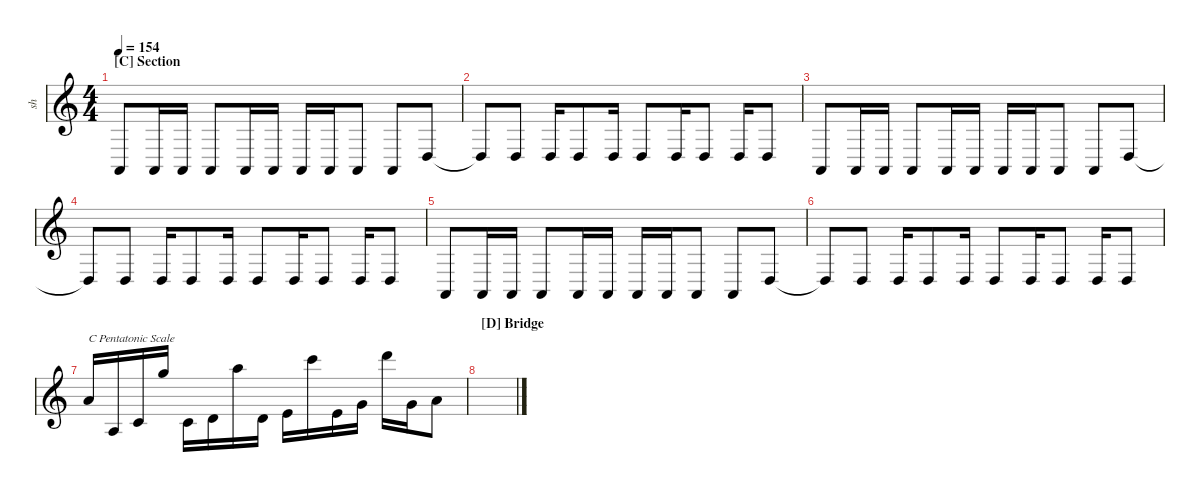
\defaultSystemsLayout 4
\hideDynamics
\bracketExtendMode nobrackets
\otherSystemsTrackNameOrientation horizontal
\track ("Distortion Guitar Fish" "sh") {instrument distortionguitar}
\staff {score}
\tuning (E4 B3 G3 D3 A2 E2 A1)
\ts (4 4)
\section ("C" "Section")
\tempo 154
\clef g2
\ks c
0.7.8{dy mf beam Up} 0.7{pm}.16{beam Up} 0.7{pm}.16{beam Up} 0.7.8{beam Up} 0.7{pm}.16{beam Up} 0.7{pm}.16{beam Up} 0.7{pm}.16{beam Up} 0.7{pm}.16{beam Up} 0.7.8{beam Up} 0.7.8{beam Up} 5.7.8{beam Up} |
5.7{t}.8{beam Up} 5.7.8{beam Up} 5.7{pm}.16{beam Up} 5.7.8{beam Up} 5.7{pm}.16{beam Up} 5.7.8{beam Up} 5.7{pm}.16{beam Up} 5.7.8{beam Up} 5.7{pm}.16{beam Up} 5.7.8{beam Up} |
0.7.8{beam Up} 0.7{pm}.16{beam Up} 0.7{pm}.16{beam Up} 0.7.8{beam Up} 0.7{pm}.16{beam Up} 0.7{pm}.16{beam Up} 0.7{pm}.16{beam Up} 0.7{pm}.16{beam Up} 0.7.8{beam Up} 0.7.8{beam Up} 5.7.8{beam Up} |
5.7{t}.8{beam Up} 5.7.8{beam Up} 5.7{pm}.16{beam Up} 5.7.8{beam Up} 5.7{pm}.16{beam Up} 5.7.8{beam Up} 5.7{pm}.16{beam Up} 5.7.8{beam Up} 5.7{pm}.16{beam Up} 5.7.8{beam Up} |
0.7.8{beam Up} 0.7{pm}.16{beam Up} 0.7{pm}.16{beam Up} 0.7.8{beam Up} 0.7{pm}.16{beam Up} 0.7{pm}.16{beam Up} 0.7{pm}.16{beam Up} 0.7{pm}.16{beam Up} 0.7.8{beam Up} 0.7.8{beam Up} 5.7.8{beam Up} |
5.7{t}.8{beam Up} 5.7.8{beam Up} 5.7{pm}.16{beam Up} 5.7.8{beam Up} 5.7{pm}.16{beam Up} 5.7.8{beam Up} 5.7{pm}.16{beam Up} 5.7.8{beam Up} 5.7{pm}.16{beam Up} 5.7.8{beam Up} |
12.5.16{txt "C Pentatonic Scale" beam Up} 5.6.16{beam Up} 8.6.16{beam Up} 17.4.16{beam Up} 3.5.16{beam Down} 5.5.16{beam Down} 14.3.16{beam Down} 5.5.16{beam Down} 7.5.16{beam Down} 17.3.16{beam Down} 2.4.16{beam Down} 5.4.16{beam Down} 19.3.16{beam Down} 5.4.16{beam Down} 7.4.8{beam Down} |
\section ("D" "Bridge")
